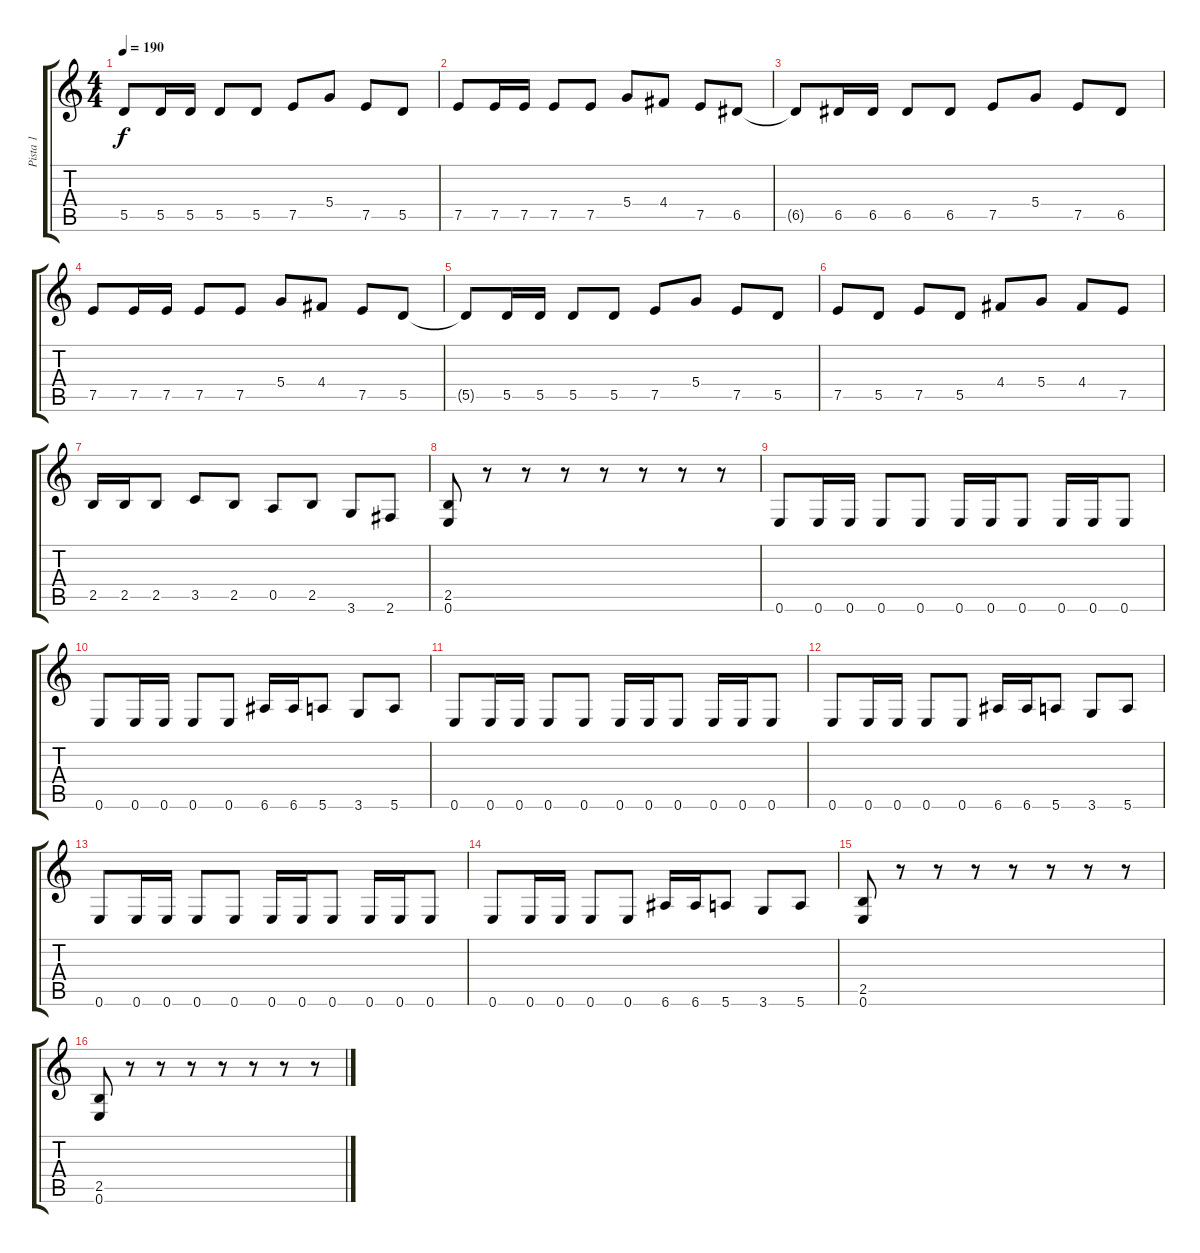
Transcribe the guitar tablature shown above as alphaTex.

\track ("Pista 1" "Pista 1") {instrument distortionguitar}
\staff {score tabs}
\tuning (E4 B3 G3 D3 A2 E2) {hide}
\ts (4 4)
\tempo 190
\clef g2
\ks c
5.5{t}.8{dy f} 5.5.16 5.5.16 5.5.8 5.5.8 7.5.8 5.4.8 7.5.8 5.5.8 |
7.5.8 7.5.16 7.5.16 7.5.8 7.5.8 5.4.8 4.4.8 7.5.8 6.5.8 |
6.5{t}.8 6.5.16 6.5.16 6.5.8 6.5.8 7.5.8 5.4.8 7.5.8 6.5.8 |
7.5.8 7.5.16 7.5.16 7.5.8 7.5.8 5.4.8 4.4.8 7.5.8 5.5.8 |
5.5{t}.8 5.5.16 5.5.16 5.5.8 5.5.8 7.5.8 5.4.8 7.5.8 5.5.8 |
7.5.8 5.5.8 7.5.8 5.5.8 4.4.8 5.4.8 4.4.8 7.5.8 |
2.5.16 2.5.16 2.5.8 3.5.8 2.5.8 0.5.8 2.5.8 3.6.8 2.6.8 |
(2.5 0.6).8 r.8 r.8 r.8 r.8 r.8 r.8 r.8 |
0.6.8 0.6.16 0.6.16 0.6.8 0.6.8 0.6.16 0.6.16 0.6.8 0.6.16 0.6.16 0.6.8 |
0.6.8 0.6.16 0.6.16 0.6.8 0.6.8 6.6.16 6.6.16 5.6.8 3.6.8 5.6.8 |
0.6.8 0.6.16 0.6.16 0.6.8 0.6.8 0.6.16 0.6.16 0.6.8 0.6.16 0.6.16 0.6.8 |
0.6.8 0.6.16 0.6.16 0.6.8 0.6.8 6.6.16 6.6.16 5.6.8 3.6.8 5.6.8 |
0.6.8 0.6.16 0.6.16 0.6.8 0.6.8 0.6.16 0.6.16 0.6.8 0.6.16 0.6.16 0.6.8 |
0.6.8 0.6.16 0.6.16 0.6.8 0.6.8 6.6.16 6.6.16 5.6.8 3.6.8 5.6.8 |
(2.5 0.6).8 r.8 r.8 r.8 r.8 r.8 r.8 r.8 |
(2.5 0.6).8 r.8 r.8 r.8 r.8 r.8 r.8 r.8
